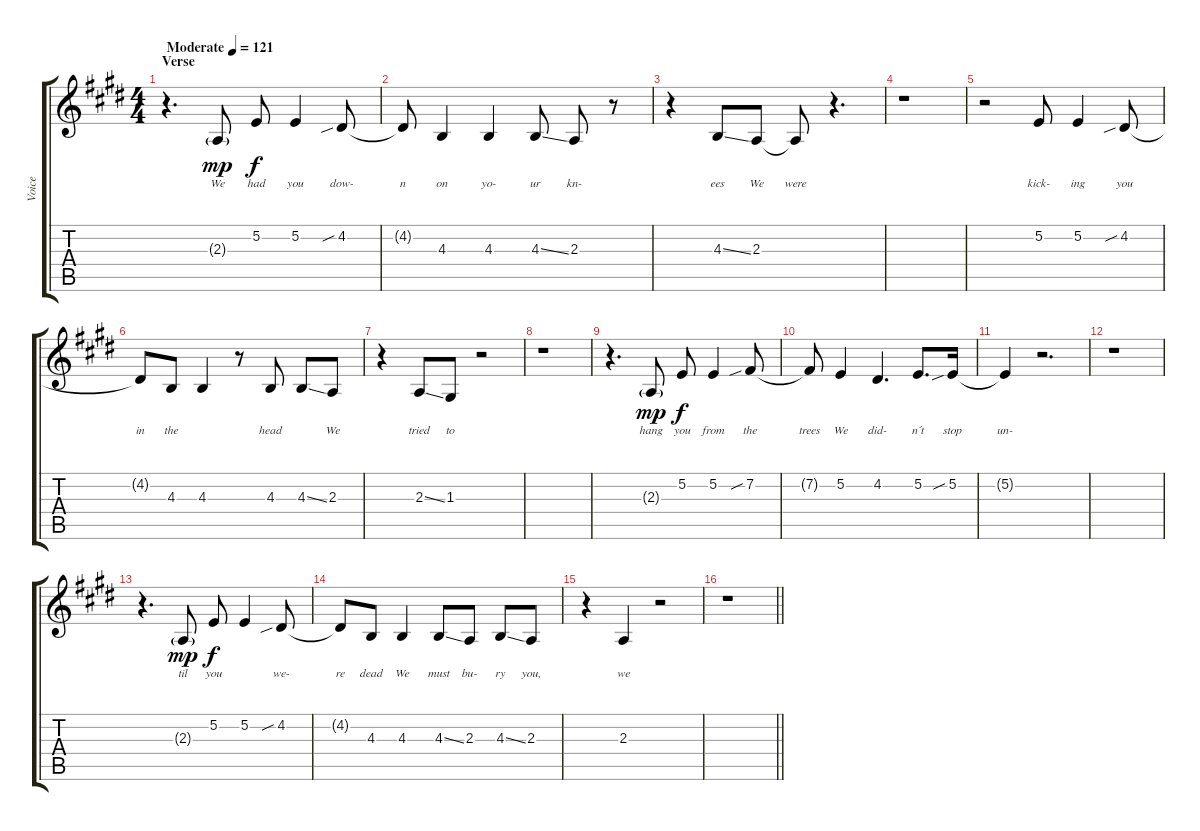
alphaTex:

\track ("Voice" "Voice") {instrument voiceoohs}
\staff {score tabs}
\tuning (E4 B3 G3 D3 A2 D2) {hide}
\ts (4 4)
\section ("" "Verse")
\tempo (121 "Moderate")
\clef g2
\ks c#minor
r.4{d dy mp instrument voiceoohs} 2.3{g}.8{lyrics (0 "We") lyrics (1 "") lyrics (2 "") lyrics (3 "") lyrics (4 "")} 5.2.8{lyrics (0 "had") lyrics (1 "") lyrics (2 "") lyrics (3 "") lyrics (4 "") dy f} 5.2.4{lyrics (0 "you") lyrics (1 "") lyrics (2 "") lyrics (3 "") lyrics (4 "")} 4.2{sib}.8{lyrics (0 "dow-") lyrics (1 "") lyrics (2 "") lyrics (3 "") lyrics (4 "")} |
4.2{t}.8{lyrics (0 "n") lyrics (1 "") lyrics (2 "") lyrics (3 "") lyrics (4 "")} 4.3.4{lyrics (0 "on") lyrics (1 "") lyrics (2 "") lyrics (3 "") lyrics (4 "")} 4.3.4{lyrics (0 "yo-") lyrics (1 "") lyrics (2 "") lyrics (3 "") lyrics (4 "")} 4.3{ss}.8{lyrics (0 "ur") lyrics (1 "") lyrics (2 "") lyrics (3 "") lyrics (4 "")} 2.3.8{lyrics (0 "kn-") lyrics (1 "") lyrics (2 "") lyrics (3 "") lyrics (4 "")} r.8 |
r.4 4.3{ss}.8{lyrics (0 "ees") lyrics (1 "") lyrics (2 "") lyrics (3 "") lyrics (4 "")} 2.3.8{lyrics (0 "We") lyrics (1 "") lyrics (2 "") lyrics (3 "") lyrics (4 "")} 2.3{t}.8{lyrics (0 "were") lyrics (1 "") lyrics (2 "") lyrics (3 "") lyrics (4 "")} r.4{d} |
r.1 |
r.2 5.2.8{lyrics (0 "kick-") lyrics (1 "") lyrics (2 "") lyrics (3 "") lyrics (4 "")} 5.2.4{lyrics (0 "ing") lyrics (1 "") lyrics (2 "") lyrics (3 "") lyrics (4 "")} 4.2{sib}.8{lyrics (0 "you") lyrics (1 "") lyrics (2 "") lyrics (3 "") lyrics (4 "")} |
4.2{t}.8{lyrics (0 "in") lyrics (1 "") lyrics (2 "") lyrics (3 "") lyrics (4 "")} 4.3.8{lyrics (0 "the") lyrics (1 "") lyrics (2 "") lyrics (3 "") lyrics (4 "")} 4.3.4{lyrics (0 "") lyrics (1 "") lyrics (2 "") lyrics (3 "") lyrics (4 "")} r.8 4.3.8{lyrics (0 "head") lyrics (1 "") lyrics (2 "") lyrics (3 "") lyrics (4 "")} 4.3{ss}.8{lyrics (0 "") lyrics (1 "") lyrics (2 "") lyrics (3 "") lyrics (4 "")} 2.3.8{lyrics (0 "We") lyrics (1 "") lyrics (2 "") lyrics (3 "") lyrics (4 "")} |
r.4 2.3{ss}.8{lyrics (0 "tried") lyrics (1 "") lyrics (2 "") lyrics (3 "") lyrics (4 "")} 1.3.8{lyrics (0 "to") lyrics (1 "") lyrics (2 "") lyrics (3 "") lyrics (4 "")} r.2 |
r.1 |
r.4{d} 2.3{g}.8{lyrics (0 "hang") lyrics (1 "") lyrics (2 "") lyrics (3 "") lyrics (4 "") dy mp} 5.2.8{lyrics (0 "you") lyrics (1 "") lyrics (2 "") lyrics (3 "") lyrics (4 "") dy f} 5.2.4{lyrics (0 "from") lyrics (1 "") lyrics (2 "") lyrics (3 "") lyrics (4 "")} 7.2{sib}.8{lyrics (0 "the") lyrics (1 "") lyrics (2 "") lyrics (3 "") lyrics (4 "")} |
7.2{t}.8{lyrics (0 "trees") lyrics (1 "") lyrics (2 "") lyrics (3 "") lyrics (4 "")} 5.2.4{lyrics (0 "We") lyrics (1 "") lyrics (2 "") lyrics (3 "") lyrics (4 "")} 4.2.4{d lyrics (0 "did-") lyrics (1 "") lyrics (2 "") lyrics (3 "") lyrics (4 "")} 5.2.8{d lyrics (0 "n´t") lyrics (1 "") lyrics (2 "") lyrics (3 "") lyrics (4 "")} 5.2{sib}.16{lyrics (0 "stop") lyrics (1 "") lyrics (2 "") lyrics (3 "") lyrics (4 "")} |
5.2{t}.4{lyrics (0 "un-") lyrics (1 "") lyrics (2 "") lyrics (3 "") lyrics (4 "")} r.2{d} |
r.1 |
r.4{d} 2.3{g}.8{lyrics (0 "til") lyrics (1 "") lyrics (2 "") lyrics (3 "") lyrics (4 "") dy mp} 5.2.8{lyrics (0 "you") lyrics (1 "") lyrics (2 "") lyrics (3 "") lyrics (4 "") dy f} 5.2.4{lyrics (0 "") lyrics (1 "") lyrics (2 "") lyrics (3 "") lyrics (4 "")} 4.2{sib}.8{lyrics (0 "we-") lyrics (1 "") lyrics (2 "") lyrics (3 "") lyrics (4 "")} |
4.2{t}.8{lyrics (0 "re") lyrics (1 "") lyrics (2 "") lyrics (3 "") lyrics (4 "")} 4.3.8{lyrics (0 "dead") lyrics (1 "") lyrics (2 "") lyrics (3 "") lyrics (4 "")} 4.3.4{lyrics (0 "We") lyrics (1 "") lyrics (2 "") lyrics (3 "") lyrics (4 "")} 4.3{ss}.8{lyrics (0 "must") lyrics (1 "") lyrics (2 "") lyrics (3 "") lyrics (4 "")} 2.3.8{lyrics (0 "bu-") lyrics (1 "") lyrics (2 "") lyrics (3 "") lyrics (4 "")} 4.3{ss}.8{lyrics (0 "ry") lyrics (1 "") lyrics (2 "") lyrics (3 "") lyrics (4 "")} 2.3.8{lyrics (0 "you,") lyrics (1 "") lyrics (2 "") lyrics (3 "") lyrics (4 "")} |
r.4 2.3.4{lyrics (0 "we") lyrics (1 "") lyrics (2 "") lyrics (3 "") lyrics (4 "")} r.2 |
\barLineRight lightlight
r.1
